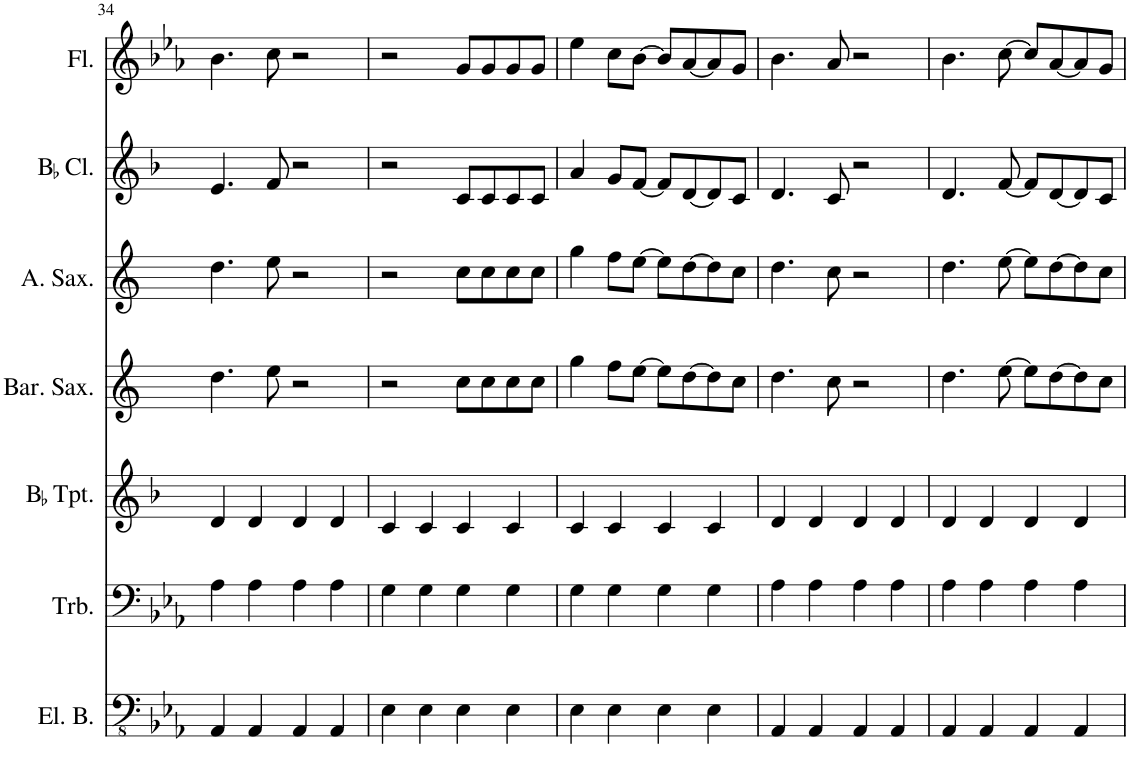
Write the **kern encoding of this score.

**kern	**kern	**kern	**kern	**kern	**kern	**kern
*part7	*part6	*part5	*part4	*part3	*part2	*part1
*staff7	*staff6	*staff5	*staff4	*staff3	*staff2	*staff1
*I"Electric Bass	*I"Trombone	*I"BaccidentalFlat Trumpet	*I"Baritone Saxophone	*I"Alto Saxophone	*I"BaccidentalFlat Clarinet	*I"Flute
*I'El. B.	*I'Trb.	*I'BaccidentalFlat Tpt.	*I'Bar. Sax.	*I'A. Sax.	*I'BaccidentalFlat Cl.	*I'Fl.
!!LO:PB:g=z
*clefFv4	*clefF4	*clefG2	*clefG2	*clefG2	*clefG2	*clefG2
*	*	*Trd1c2	*Trd12c21	*Trd5c9	*Trd1c2	*
*k[b-e-a-]	*k[b-e-a-]	*k[b-]	*k[]	*k[]	*k[b-]	*k[b-e-a-]
*M4/4	*M4/4	*M4/4	*M4/4	*M4/4	*M4/4	*M4/4
=34	=34	=34	=34	=34	=34	=34
4AAA-/	4A-\	4d/	4.dd\	4.dd\	4.e/	4.b-\
4AAA-/	4A-\	4d/	.	.	.	.
.	.	.	8ee\	8ee\	8f/	8cc\
4AAA-/	4A-\	4d/	2r	2r	2r	2r
4AAA-/	4A-\	4d/	.	.	.	.
=35	=35	=35	=35	=35	=35	=35
4EE-\	4G\	4c/	2r	2r	2r	2r
4EE-\	4G\	4c/	.	.	.	.
4EE-\	4G\	4c/	8cc\L	8cc\L	8c/L	8g/L
.	.	.	8cc\	8cc\	8c/	8g/
4EE-\	4G\	4c/	8cc\	8cc\	8c/	8g/
.	.	.	8cc\J	8cc\J	8c/J	8g/J
=36	=36	=36	=36	=36	=36	=36
4EE-\	4G\	4c/	4gg\	4gg\	4a/	4ee-\
4EE-\	4G\	4c/	8ff\L	8ff\L	8g/L	8cc\L
.	.	.	[8ee\J	[8ee\J	[8f/J	[8b-\J
4EE-\	4G\	4c/	8ee\L]	8ee\L]	8f/L]	8b-/L]
.	.	.	[8dd\	[8dd\	[8d/	[8a-/
4EE-\	4G\	4c/	8dd\]	8dd\]	8d/]	8a-/]
.	.	.	8cc\J	8cc\J	8c/J	8g/J
=37	=37	=37	=37	=37	=37	=37
4AAA-/	4A-\	4d/	4.dd\	4.dd\	4.d/	4.b-\
4AAA-/	4A-\	4d/	.	.	.	.
.	.	.	8cc\	8cc\	8c/	8a-/
4AAA-/	4A-\	4d/	2r	2r	2r	2r
4AAA-/	4A-\	4d/	.	.	.	.
=38	=38	=38	=38	=38	=38	=38
4AAA-/	4A-\	4d/	4.dd\	4.dd\	4.d/	4.b-\
4AAA-/	4A-\	4d/	.	.	.	.
.	.	.	[8ee\	[8ee\	[8f/	[8cc\
4AAA-/	4A-\	4d/	8ee\L]	8ee\L]	8f/L]	8cc/L]
.	.	.	[8dd\	[8dd\	[8d/	[8a-/
4AAA-/	4A-\	4d/	8dd\]	8dd\]	8d/]	8a-/]
.	.	.	8cc\J	8cc\J	8c/J	8g/J
=	=	=	=	=	=	=
*-	*-	*-	*-	*-	*-	*-
